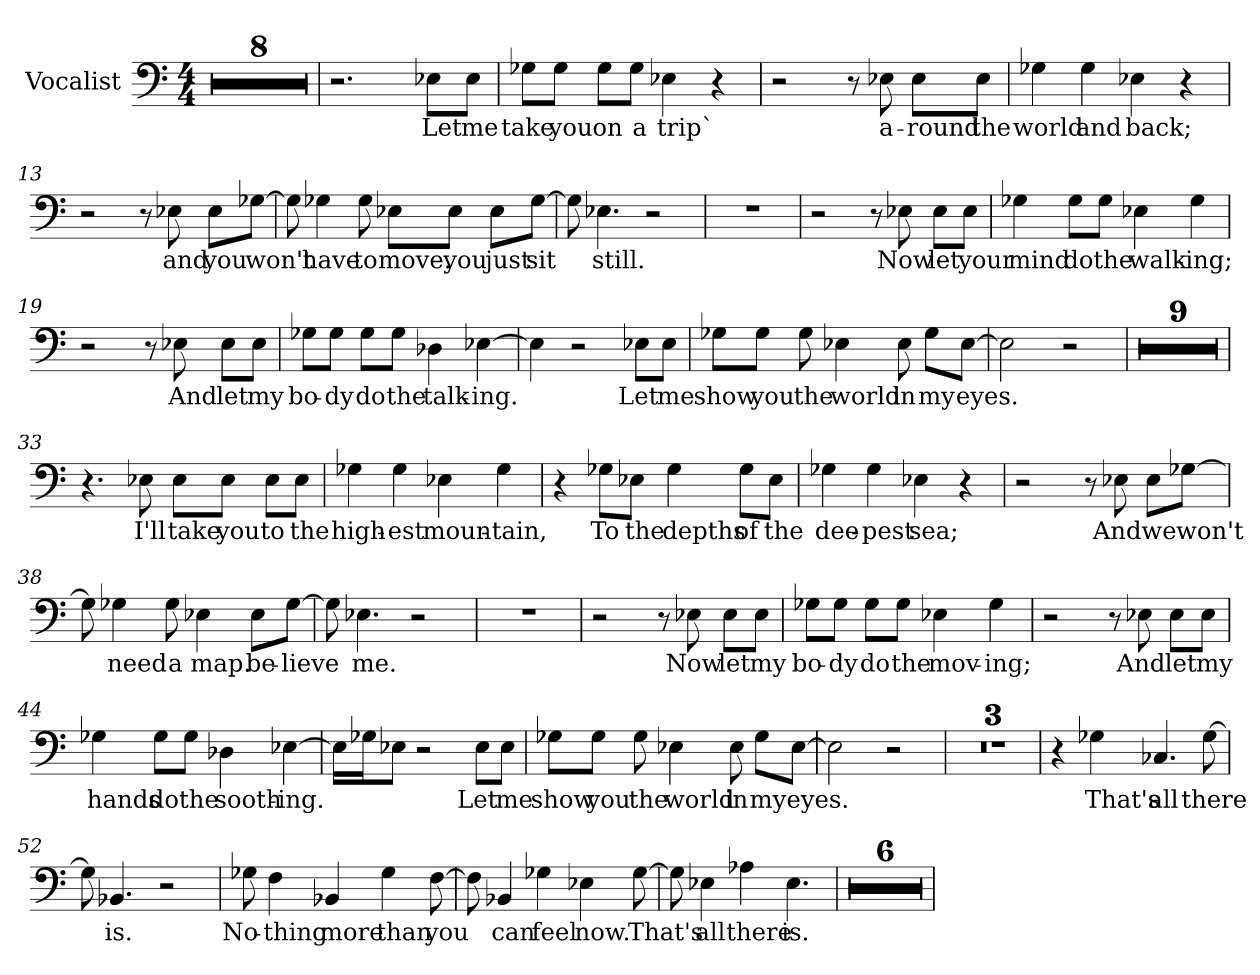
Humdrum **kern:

**kern	**text
*part1	*part1
*staff1	*staff1
*I"Vocalist	*
*clefF4	*
*M4/4	*
=1	=1
1r	.
=2	=2
1r	.
=3	=3
1r	.
=4	=4
1r	.
=5	=5
1r	.
=6	=6
1r	.
=7	=7
1r	.
=8	=8
1r	.
=9	=9
2.r	.
8E-X\L	Let
8E-\J	me
=10	=10
8G-X\L	take
8G-\J	you
8G-\L	on
8G-\J	a
4E-X	trip`
4r	.
=11	=11
2r	.
8r	.
8E-X	a-
8E-\L	-round
8E-\J	the
=12	=12
4G-X	world
4G-	and
4E-X	back;
4r	.
=13	=13
2r	.
8r	.
8E-X	and
8E-\L	you
[8G-X\J	won't
=14	=14
8G-]	_
4G-X	have
8G-	to
8E-X\L	move.
8E-\J	you
8E-\L	just
[8G-\J	sit
=15	=15
8G-]	_
4.E-X	still.
2r	.
=16	=16
1r	.
=17	=17
2r	.
8r	.
8E-X	Now
8E-\L	let
8E-\J	your
=18	=18
4G-X	mind
8G-\L	do
8G-\J	the
4E-X	walk-
4G-	-ing;
=19	=19
2r	.
8r	.
8E-X	And
8E-\L	let
8E-\J	my
=20	=20
8G-X\L	bo-
8G-\J	-dy
8G-\L	do
8G-\J	the
4D-X	talk-
[4E-X	-ing.
=21	=21
4E-]	_
2r	.
8E-X\L	Let
8E-\J	me
=22	=22
8G-X\L	show
8G-\J	you
8G-	the
4E-X	world
8E-	in
8G-\L	my
[8E-\J	eyes.
=23	=23
2E-]	_
2r	.
=24	=24
1r	.
=25	=25
1r	.
=26	=26
1r	.
=27	=27
1r	.
=28	=28
1r	.
=29	=29
1r	.
=30	=30
1r	.
=31	=31
1r	.
=32	=32
1r	.
=33	=33
4.r	.
8E-X	I'll
8E-\L	take
8E-\J	you
8E-\L	to
8E-\J	the
=34	=34
4G-X	high-
4G-	-est
4E-X	moun-
4G-	-tain,
=35	=35
4r	.
8G-X\L	To
8E-X\J	the
4G-	depths
8G-\L	of
8E-\J	the
=36	=36
4G-X	dee-
4G-	-pest
4E-X	sea;
4r	.
=37	=37
2r	.
8r	.
8E-X	And
8E-\L	we
[8G-X\J	won't
=38	=38
8G-]	_
4G-X	need
8G-	a
4E-X	map.
8E-\L	be-
[8G-\J	-lieve
=39	=39
8G-]	_
4.E-X	me.
2r	.
=40	=40
1r	.
=41	=41
2r	.
8r	.
8E-X	Now
8E-\L	let
8E-\J	my
=42	=42
8G-X\L	bo-
8G-\J	-dy
8G-\L	do
8G-\J	the
4E-X	mov-
4G-	-ing;
=43	=43
2r	.
8r	.
8E-X	And
8E-\L	let
8E-\J	my
=44	=44
4G-X	hands
8G-\L	do
8G-\J	the
4D-X	sooth-
[4E-X	-ing.
=45	=45
16E-\LL]	_
16G-X\J	_
8E-X\J	_
2r	.
8E-\L	Let
8E-\J	me
=46	=46
8G-X\L	show
8G-\J	you
8G-	the
4E-X	world
8E-	in
8G-\L	my
[8E-\J	eyes.
=47	=47
2E-]	_
2r	.
=48	=48
1r	.
=49	=49
1r	.
=50	=50
1r	.
=51	=51
4r	.
4G-X	That's
4.C-X	all
[8G-	there
=52	=52
8G-]	_
4.BB-X	is.
2r	.
=53	=53
8G-X	No-
4F	-thing
4BB-X	more
4G-	than
[8F	you
=54	=54
8F]	_
4BB-X	can
4G-X	feel
4E-X	now.
[8G-	That's
=55	=55
8G-]	_
4E-X	all
4A-X	there
4.E-	is.
=56	=56
1r	.
=57	=57
1r	.
=58	=58
1r	.
=59	=59
1r	.
=60	=60
1r	.
=61	=61
1r	.
=	=
*-	*-
